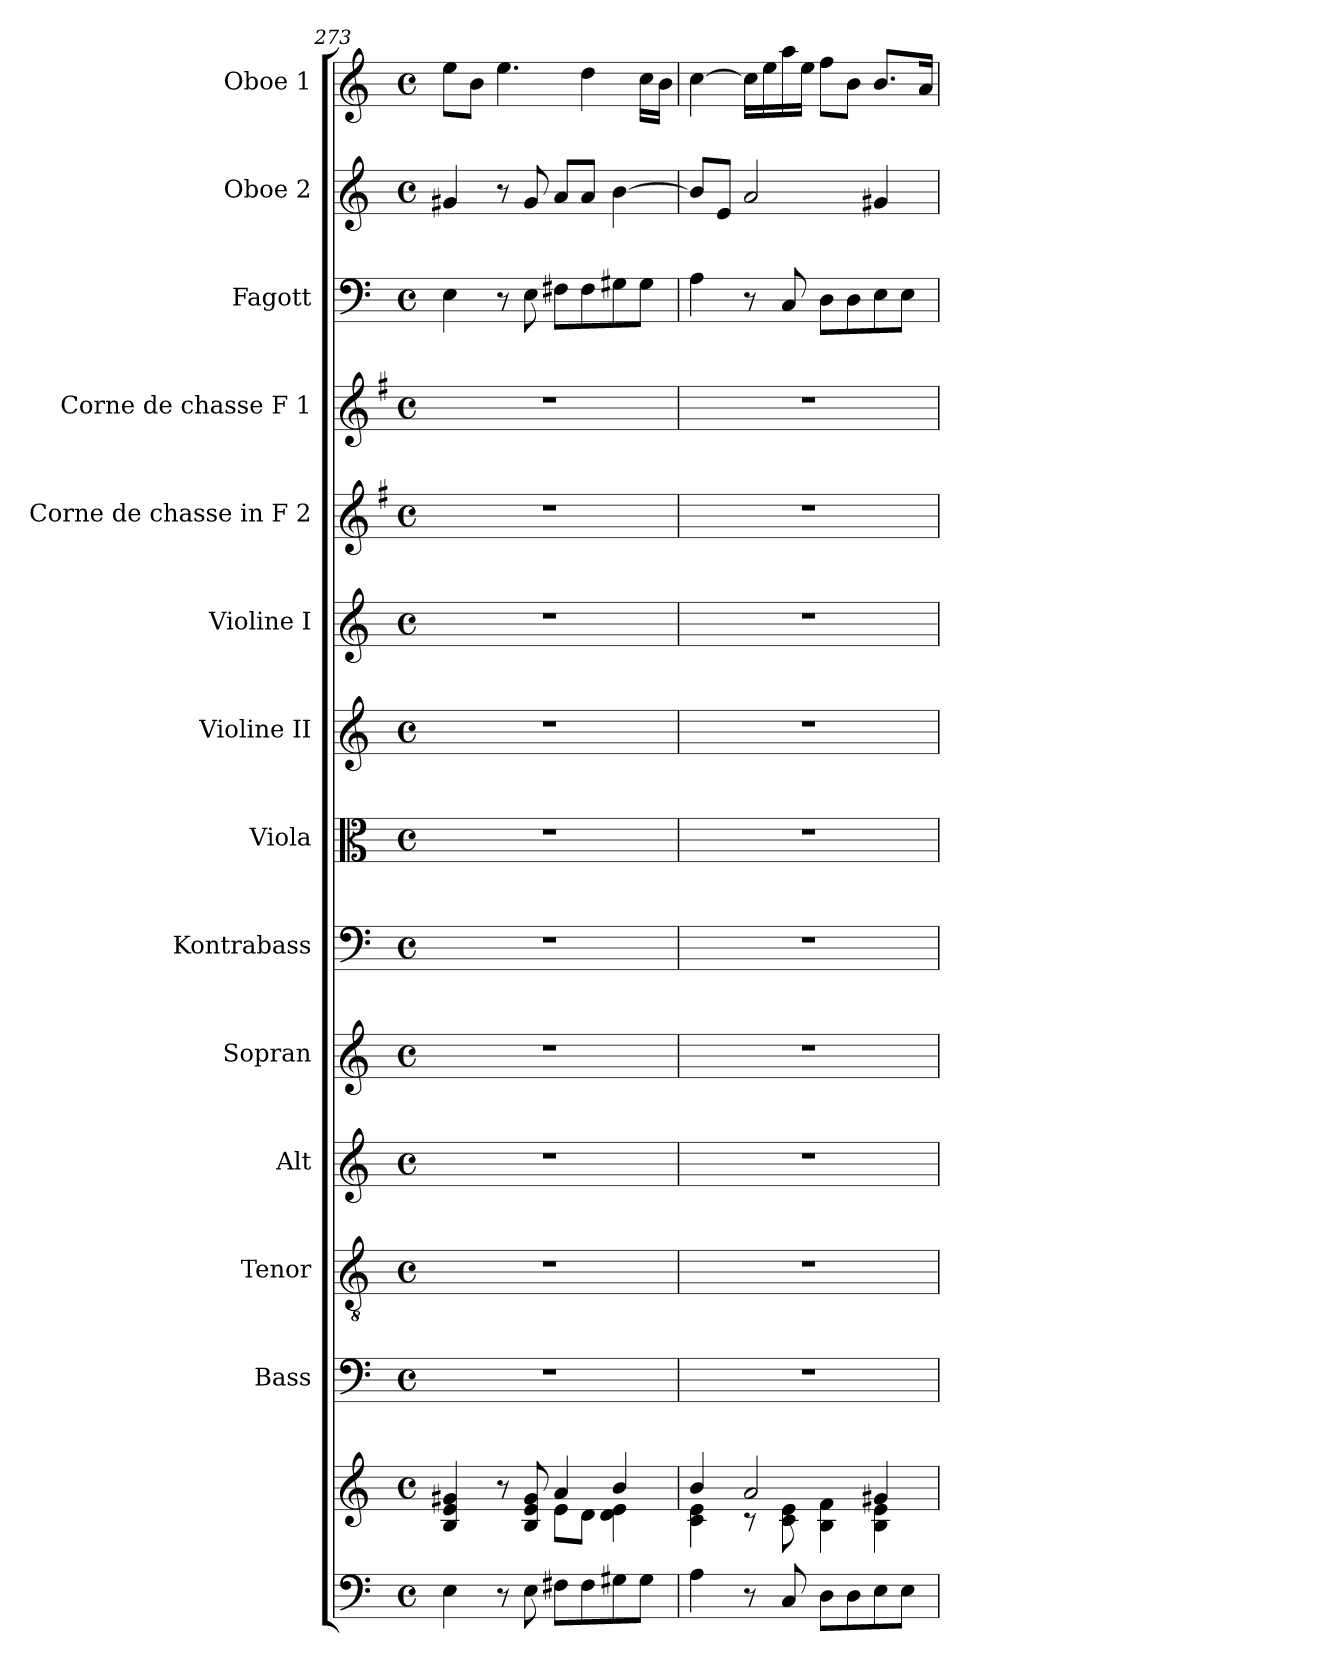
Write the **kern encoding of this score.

**kern	**kern	**kern	**kern	**kern	**kern	**kern	**kern	**kern	**kern	**kern	**kern	**kern	**kern	**kern
*part14	*part14	*part13	*part12	*part11	*part10	*part9	*part8	*part7	*part6	*part5	*part4	*part3	*part2	*part1
*staff15	*staff14	*staff13	*staff12	*staff11	*staff10	*staff9	*staff8	*staff7	*staff6	*staff5	*staff4	*staff3	*staff2	*staff1
*	*	*I"Bass	*I"Tenor	*I"Alt	*I"Sopran	*I"Kontrabass	*I"Viola	*I"Violine II	*I"Violine I	*I"Corne de chasse in F 2	*I"Corne de chasse F 1	*I"Fagott	*I"Oboe 2	*I"Oboe 1
*	*	*I'B.	*I'T.	*I'A.	*I'S.	*I'Kb.	*I'Vla.	*I'Vl. II	*I'Vl. I	*	*	*I'Fg.	*I'Ob. 2	*I'Ob. 1
*clefF4	*clefG2	*clefF4	*clefGv2	*clefG2	*clefG2	*clefF4	*clefC3	*clefG2	*clefG2	*clefG2	*clefG2	*clefF4	*clefG2	*clefG2
*	*	*	*	*	*	*ITrd7c12	*	*	*	*ITrd4c7	*ITrd4c7	*	*	*
*k[]	*k[]	*k[]	*k[]	*k[]	*k[]	*k[]	*k[]	*k[]	*k[]	*k[]	*k[]	*k[]	*k[]	*k[]
*C:	*C:	*C:	*C:	*C:	*C:	*C:	*C:	*C:	*C:	*C:	*C:	*C:	*C:	*C:
*M4/4	*M4/4	*M4/4	*M4/4	*M4/4	*M4/4	*M4/4	*M4/4	*M4/4	*M4/4	*M4/4	*M4/4	*M4/4	*M4/4	*M4/4
*met(c)	*met(c)	*met(c)	*met(c)	*met(c)	*met(c)	*met(c)	*met(c)	*met(c)	*met(c)	*met(c)	*met(c)	*met(c)	*met(c)	*met(c)
=273	=273	=273	=273	=273	=273	=273	=273	=273	=273	=273	=273	=273	=273	=273
*	*^	*	*	*	*	*	*	*	*	*	*	*	*	*
4E\	4B/ 4e/ 4g#X/	2ryy	1r	1r	1r	1r	1r	1r	1r	1r	1r	1r	4E\	4g#X/	8ee\L
.	.	.	.	.	.	.	.	.	.	.	.	.	.	.	8b\J
8r	8r	.	.	.	.	.	.	.	.	.	.	.	8r	8r	4.ee\
8E\	8B/ 8e/ 8g#/	.	.	.	.	.	.	.	.	.	.	.	8E\	8g#/	.
8F#X\L	4a/	8e\L	.	.	.	.	.	.	.	.	.	.	8F#X\L	8a/L	.
8F#\	.	8d\J	.	.	.	.	.	.	.	.	.	.	8F#\	8a/J	4dd\
8G#X\	4b/	4d\ 4e\	.	.	.	.	.	.	.	.	.	.	8G#X\	[4b\	.
8G#\J	.	.	.	.	.	.	.	.	.	.	.	.	8G#\J	.	16cc\LL
.	.	.	.	.	.	.	.	.	.	.	.	.	.	.	16b\JJ
=274	=274	=274	=274	=274	=274	=274	=274	=274	=274	=274	=274	=274	=274	=274	=274
4A\	4b/	4c\ 4e\	1r	1r	1r	1r	1r	1r	1r	1r	1r	1r	4A\	8b/L]	[4cc\
.	.	.	.	.	.	.	.	.	.	.	.	.	.	8e/J	.
8r	2a/	8rc	.	.	.	.	.	.	.	.	.	.	8r	2a/	16cc\LL]
.	.	.	.	.	.	.	.	.	.	.	.	.	.	.	16ee\
8C/	.	8c\ 8e\	.	.	.	.	.	.	.	.	.	.	8C/	.	16aa\
.	.	.	.	.	.	.	.	.	.	.	.	.	.	.	16ee\JJ
8D\L	.	4B\ 4f\	.	.	.	.	.	.	.	.	.	.	8D\L	.	8ff\L
8D\	.	.	.	.	.	.	.	.	.	.	.	.	8D\	.	8b\J
8E\	4g#X/	4B\ 4e\	.	.	.	.	.	.	.	.	.	.	8E\	4g#X/	8.b/L
8E\J	.	.	.	.	.	.	.	.	.	.	.	.	8E\J	.	.
.	.	.	.	.	.	.	.	.	.	.	.	.	.	.	16a/Jk
*	*v	*v	*	*	*	*	*	*	*	*	*	*	*	*	*
=	=	=	=	=	=	=	=	=	=	=	=	=	=	=
*-	*-	*-	*-	*-	*-	*-	*-	*-	*-	*-	*-	*-	*-	*-
